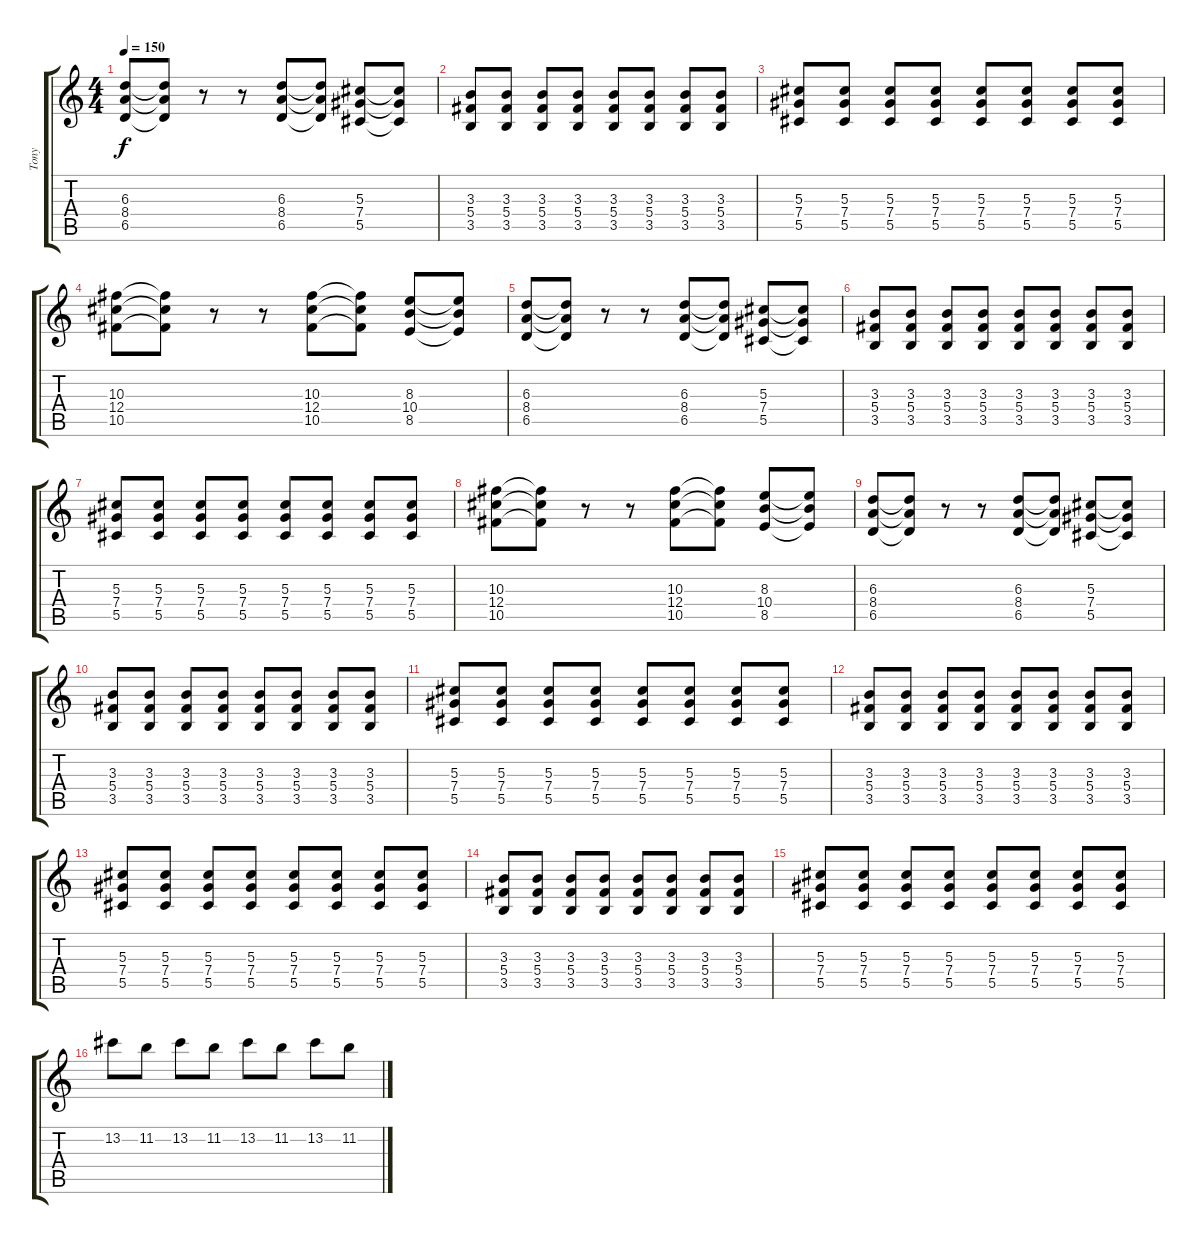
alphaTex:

\track ("Tony" "Tony") {instrument distortionguitar}
\staff {score tabs}
\tuning (Db4 C4 Ab3 Db3 Ab2 Db2) {hide}
\ts (4 4)
\tempo 150
\clef g2
\ks c
(6.3 8.4 6.5).8{dy f} (6.3{t} 8.4{t} 6.5{t}).8 r.8 r.8 (6.3 8.4 6.5).8 (6.3{t} 8.4{t} 6.5{t}).8 (5.3 7.4 5.5).8 (5.3{t} 7.4{t} 5.5{t}).8 |
(3.3 5.4 3.5).8 (3.3 5.4 3.5).8 (3.3 5.4 3.5).8 (3.3 5.4 3.5).8 (3.3 5.4 3.5).8 (3.3 5.4 3.5).8 (3.3 5.4 3.5).8 (3.3 5.4 3.5).8 |
(5.3 7.4 5.5).8 (5.3 7.4 5.5).8 (5.3 7.4 5.5).8 (5.3 7.4 5.5).8 (5.3 7.4 5.5).8 (5.3 7.4 5.5).8 (5.3 7.4 5.5).8 (5.3 7.4 5.5).8 |
(10.3 12.4 10.5).8 (10.3{t} 12.4{t} 10.5{t}).8 r.8 r.8 (10.3 12.4 10.5).8 (10.3{t} 12.4{t} 10.5{t}).8 (8.3 10.4 8.5).8 (8.3{t} 10.4{t} 8.5{t}).8 |
(6.3 8.4 6.5).8 (6.3{t} 8.4{t} 6.5{t}).8 r.8 r.8 (6.3 8.4 6.5).8 (6.3{t} 8.4{t} 6.5{t}).8 (5.3 7.4 5.5).8 (5.3{t} 7.4{t} 5.5{t}).8 |
(3.3 5.4 3.5).8 (3.3 5.4 3.5).8 (3.3 5.4 3.5).8 (3.3 5.4 3.5).8 (3.3 5.4 3.5).8 (3.3 5.4 3.5).8 (3.3 5.4 3.5).8 (3.3 5.4 3.5).8 |
(5.3 7.4 5.5).8 (5.3 7.4 5.5).8 (5.3 7.4 5.5).8 (5.3 7.4 5.5).8 (5.3 7.4 5.5).8 (5.3 7.4 5.5).8 (5.3 7.4 5.5).8 (5.3 7.4 5.5).8 |
(10.3 12.4 10.5).8 (10.3{t} 12.4{t} 10.5{t}).8 r.8 r.8 (10.3 12.4 10.5).8 (10.3{t} 12.4{t} 10.5{t}).8 (8.3 10.4 8.5).8 (8.3{t} 10.4{t} 8.5{t}).8 |
(6.3 8.4 6.5).8 (6.3{t} 8.4{t} 6.5{t}).8 r.8 r.8 (6.3 8.4 6.5).8 (6.3{t} 8.4{t} 6.5{t}).8 (5.3 7.4 5.5).8 (5.3{t} 7.4{t} 5.5{t}).8 |
(3.3 5.4 3.5).8 (3.3 5.4 3.5).8 (3.3 5.4 3.5).8 (3.3 5.4 3.5).8 (3.3 5.4 3.5).8 (3.3 5.4 3.5).8 (3.3 5.4 3.5).8 (3.3 5.4 3.5).8 |
(5.3 7.4 5.5).8 (5.3 7.4 5.5).8 (5.3 7.4 5.5).8 (5.3 7.4 5.5).8 (5.3 7.4 5.5).8 (5.3 7.4 5.5).8 (5.3 7.4 5.5).8 (5.3 7.4 5.5).8 |
(3.3 5.4 3.5).8 (3.3 5.4 3.5).8 (3.3 5.4 3.5).8 (3.3 5.4 3.5).8 (3.3 5.4 3.5).8 (3.3 5.4 3.5).8 (3.3 5.4 3.5).8 (3.3 5.4 3.5).8 |
(5.3 7.4 5.5).8 (5.3 7.4 5.5).8 (5.3 7.4 5.5).8 (5.3 7.4 5.5).8 (5.3 7.4 5.5).8 (5.3 7.4 5.5).8 (5.3 7.4 5.5).8 (5.3 7.4 5.5).8 |
(3.3 5.4 3.5).8 (3.3 5.4 3.5).8 (3.3 5.4 3.5).8 (3.3 5.4 3.5).8 (3.3 5.4 3.5).8 (3.3 5.4 3.5).8 (3.3 5.4 3.5).8 (3.3 5.4 3.5).8 |
(5.3 7.4 5.5).8 (5.3 7.4 5.5).8 (5.3 7.4 5.5).8 (5.3 7.4 5.5).8 (5.3 7.4 5.5).8 (5.3 7.4 5.5).8 (5.3 7.4 5.5).8 (5.3 7.4 5.5).8 |
13.2.8 11.2.8 13.2.8 11.2.8 13.2.8 11.2.8 13.2.8 11.2.8
